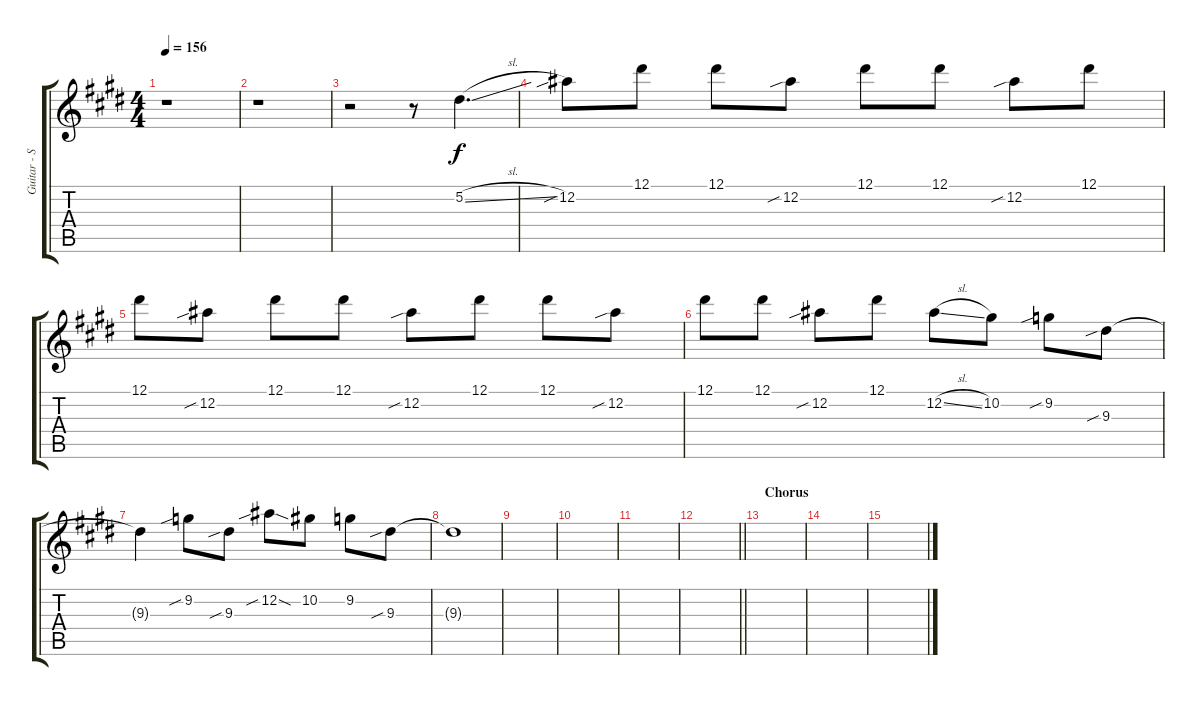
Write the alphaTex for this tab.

\track ("Guitar - Slide" "Guitar - S") {instrument overdrivenguitar}
\staff {score tabs}
\tuning (Eb4 Bb3 Gb3 Db3 Ab2 Eb2) {hide}
\ts (4 4)
\tempo 156
\clef g2
\ks e
r.1{dy f} |
\ks c#minor
r.1 |
r.2 r.8 5.2{sl}.4{d} |
12.2{sib}.8 12.1.8 12.1.8 12.2{sib}.8 12.1.8 12.1.8 12.2{sib}.8 12.1.8 |
\ks e
12.1.8 12.2{sib}.8 12.1.8 12.1.8 12.2{sib}.8 12.1.8 12.1.8 12.2{sib}.8 |
\ks c#minor
12.1.8 12.1.8 12.2{sib}.8 12.1.8 12.2{sl}.8 10.2.8 9.2{sib}.8 9.3{sib}.8 |
9.3{t}.4 9.2{sib}.8 9.3{sib}.8 12.2{sib sod}.8 10.2.8 9.2.8 9.3{sib}.8 |
9.3{t}.1 |
|
|
\ks e
|
\barLineRight lightlight
\ks c#minor
|
\section ("" "Chorus")
|
\ks e
|
\ks c#minor
